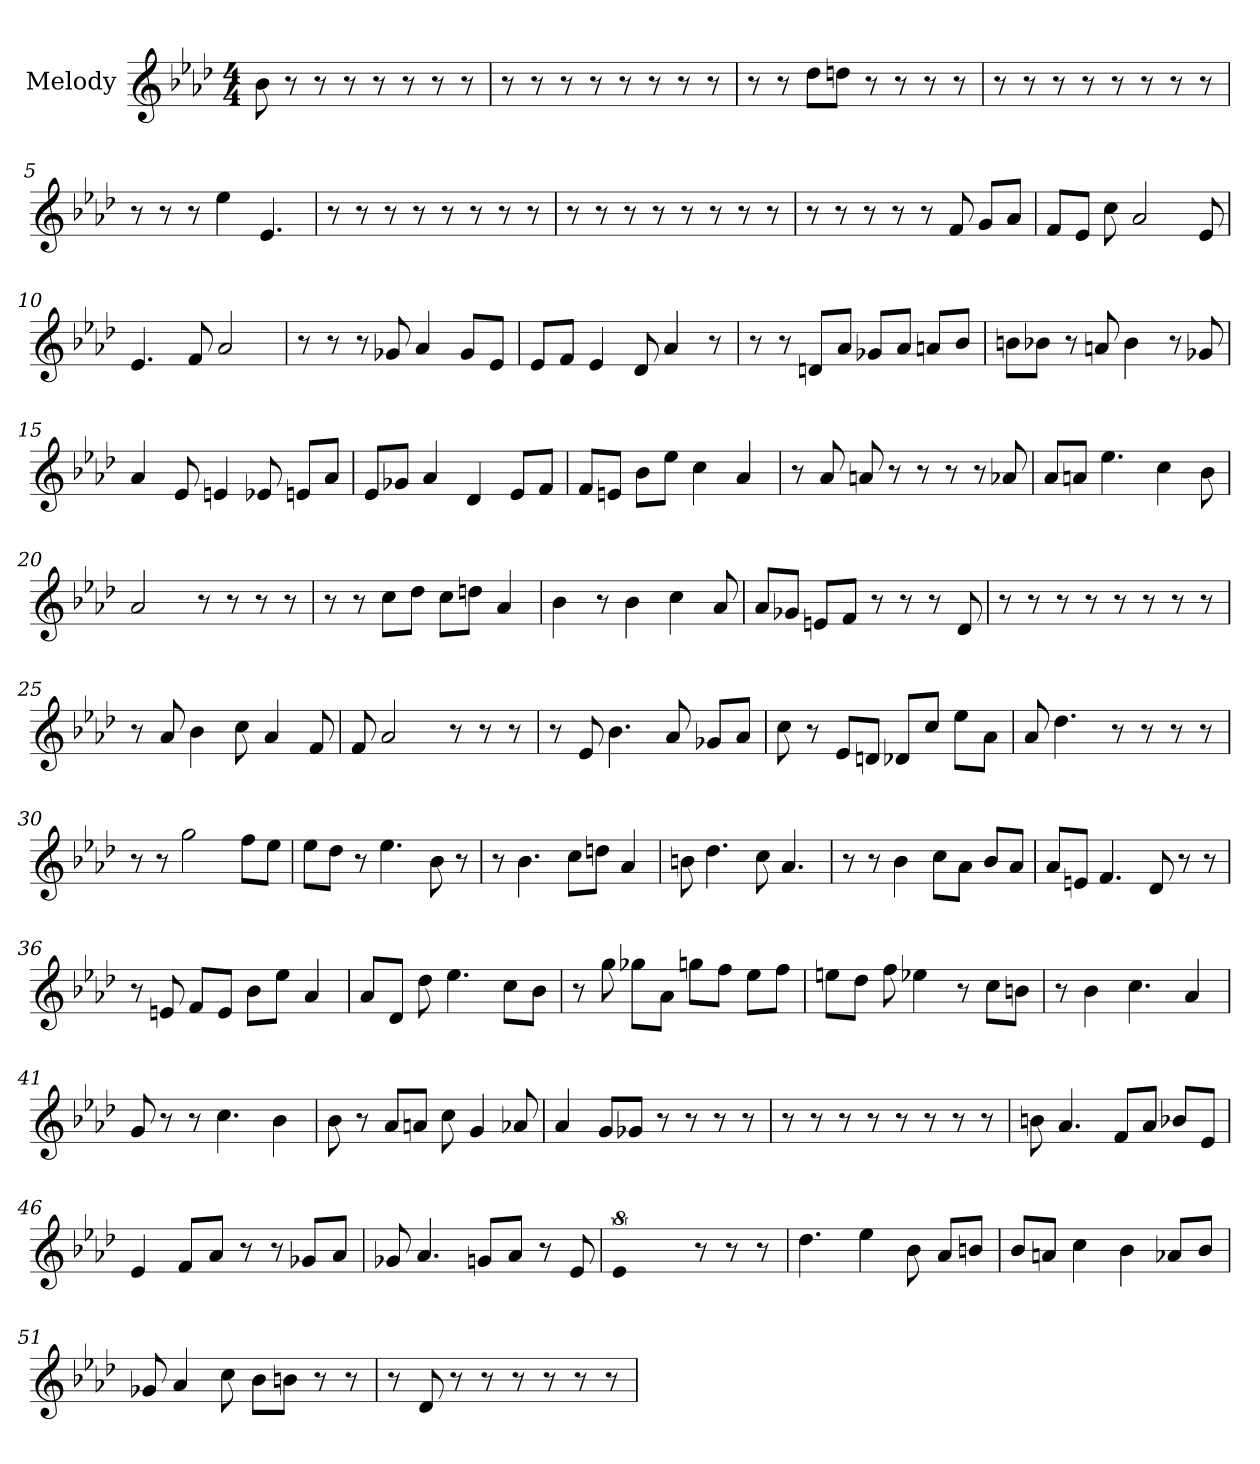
**kern
*part1
*staff1
*I"Melody
*clefG2
*k[b-e-a-d-]
*A-:
*M4/4
*MM92
=1
8b-
8r
8r
8r
8r
8r
8r
8r
=2
8r
8r
8r
8r
8r
8r
8r
8r
=3
8r
8r
8dd-\L
8dd\J
8r
8r
8r
8r
=4
8r
8r
8r
8r
8r
8r
8r
8r
=5
8r
8r
8r
4ee-
4.e-
=6
8r
8r
8r
8r
8r
8r
8r
8r
=7
8r
8r
8r
8r
8r
8r
8r
8r
=8
8r
8r
8r
8r
8r
8f
8g/L
8a-/J
=9
8f/L
8e-/J
8cc
2a-
8e-
=10
4.e-
8f
2a-
=11
8r
8r
8r
8g-
4a-
8g-/L
8e-/J
=12
8e-/L
8f/J
4e-
8d-
4a-
8r
=13
8r
8r
8d/L
8a-/J
8g-/L
8a-/J
8a/L
8b-/J
=14
8b\L
8b-\J
8r
8a
4b-
8r
8g-
=15
4a-
8e-
4e
8e-
8e/L
8a-/J
=16
8e-/L
8g-/J
4a-
4d-
8e-/L
8f/J
=17
8f/L
8e/J
8b-\L
8ee-\J
4cc
4a-
=18
8r
8a-
8a
8r
8r
8r
8r
8a-
=19
8a-/L
8a/J
4.ee-
4cc
8b-
=20
2a-
8r
8r
8r
8r
=21
8r
8r
8cc\L
8dd-\J
8cc\L
8dd\J
4a-
=22
4b-
8r
4b-
4cc
8a-
=23
8a-/L
8g-/J
8e/L
8f/J
8r
8r
8r
8d-
=24
8r
8r
8r
8r
8r
8r
8r
8r
=25
8r
8a-
4b-
8cc
4a-
8f
=26
8f
2a-
8r
8r
8r
=27
8r
8e-
4.b-
8a-
8g-/L
8a-/J
=28
8cc
8r
8e-/L
8d/J
8d-/L
8cc/J
8ee-\L
8a-\J
=29
8a-
4.dd-
8r
8r
8r
8r
=30
8r
8r
2gg
8ff\L
8ee-\J
=31
8ee-\L
8dd-\J
8r
4.ee-
8b-
8r
=32
8r
4.b-
8cc\L
8dd\J
4a-
=33
8b
4.dd-
8cc
4.a-
=34
8r
8r
4b-
8cc\L
8a-\J
8b-/L
8a-/J
=35
8a-/L
8e/J
4.f
8d-
8r
8r
=36
8r
8e
8f/L
8e/J
8b-\L
8ee-\J
4a-
=37
8a-/L
8d-/J
8dd-
4.ee-
8cc\L
8b-\J
=38
8r
8gg
8gg-\L
8a-\J
8gg\L
8ff\J
8ee-\L
8ff\J
=39
8ee\L
8dd-\J
8ff
4ee-
8r
8cc\L
8b\J
=40
8r
4b-
4.cc
4a-
=41
8g
8r
8r
4.cc
4b-
=42
8b-
8r
8a-/L
8a/J
8cc
4g
8a-
=43
4a-
8g/L
8g-/J
8r
8r
8r
8r
=44
8r
8r
8r
8r
8r
8r
8r
8r
=45
8b
4.a-
8f/L
8a-/J
8b-/L
8e-/J
=46
4e-
8f/L
8a-/J
8r
8r
8g-/L
8a-/J
=47
8g-
4.a-
8g/L
8a-/J
8r
8e-
=48
!LO:N:vis=2
8%5e-
8r
8r
8r
=49
4.dd-
4ee-
8b-
8a-/L
8b/J
=50
8b-/L
8a/J
4cc
4b-
8a-/L
8b-/J
=51
8g-
4a-
8cc
8b-\L
8b\J
8r
8r
=52
8r
8d-
8r
8r
8r
8r
8r
8r
=
*-
